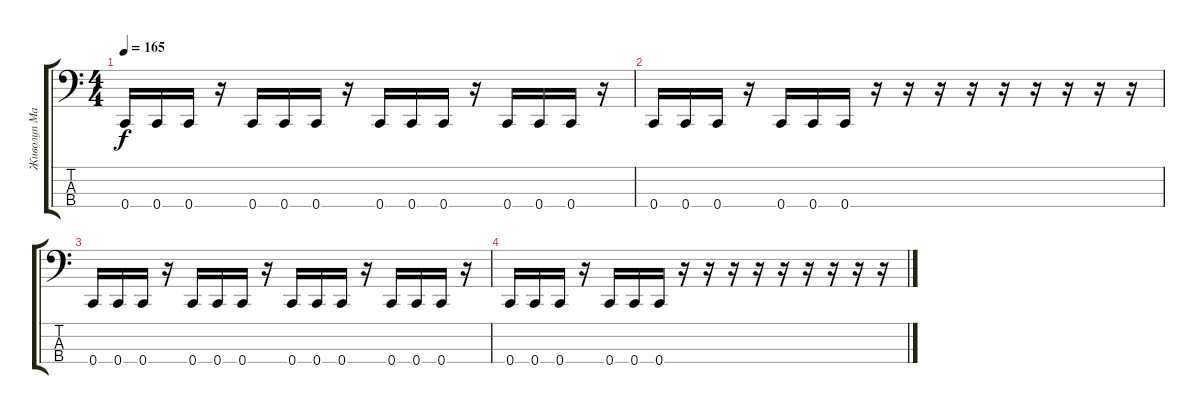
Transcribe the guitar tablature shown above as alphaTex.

\track ("Живолуп Максим" "Живолуп Ма") {instrument electricbassfinger}
\staff {score tabs}
\tuning (F2 C2 G1 C1) {hide}
\ts (4 4)
\tempo 165
\clef f4
\ks c
0.4.16{dy f} 0.4.16 0.4.16 r.16 0.4.16 0.4.16 0.4.16 r.16 0.4.16 0.4.16 0.4.16 r.16 0.4.16 0.4.16 0.4.16 r.16 |
0.4.16 0.4.16 0.4.16 r.16 0.4.16 0.4.16 0.4.16 r.16 r.16 r.16 r.16 r.16 r.16 r.16 r.16 r.16 |
0.4.16 0.4.16 0.4.16 r.16 0.4.16 0.4.16 0.4.16 r.16 0.4.16 0.4.16 0.4.16 r.16 0.4.16 0.4.16 0.4.16 r.16 |
0.4.16 0.4.16 0.4.16 r.16 0.4.16 0.4.16 0.4.16 r.16 r.16 r.16 r.16 r.16 r.16 r.16 r.16 r.16
